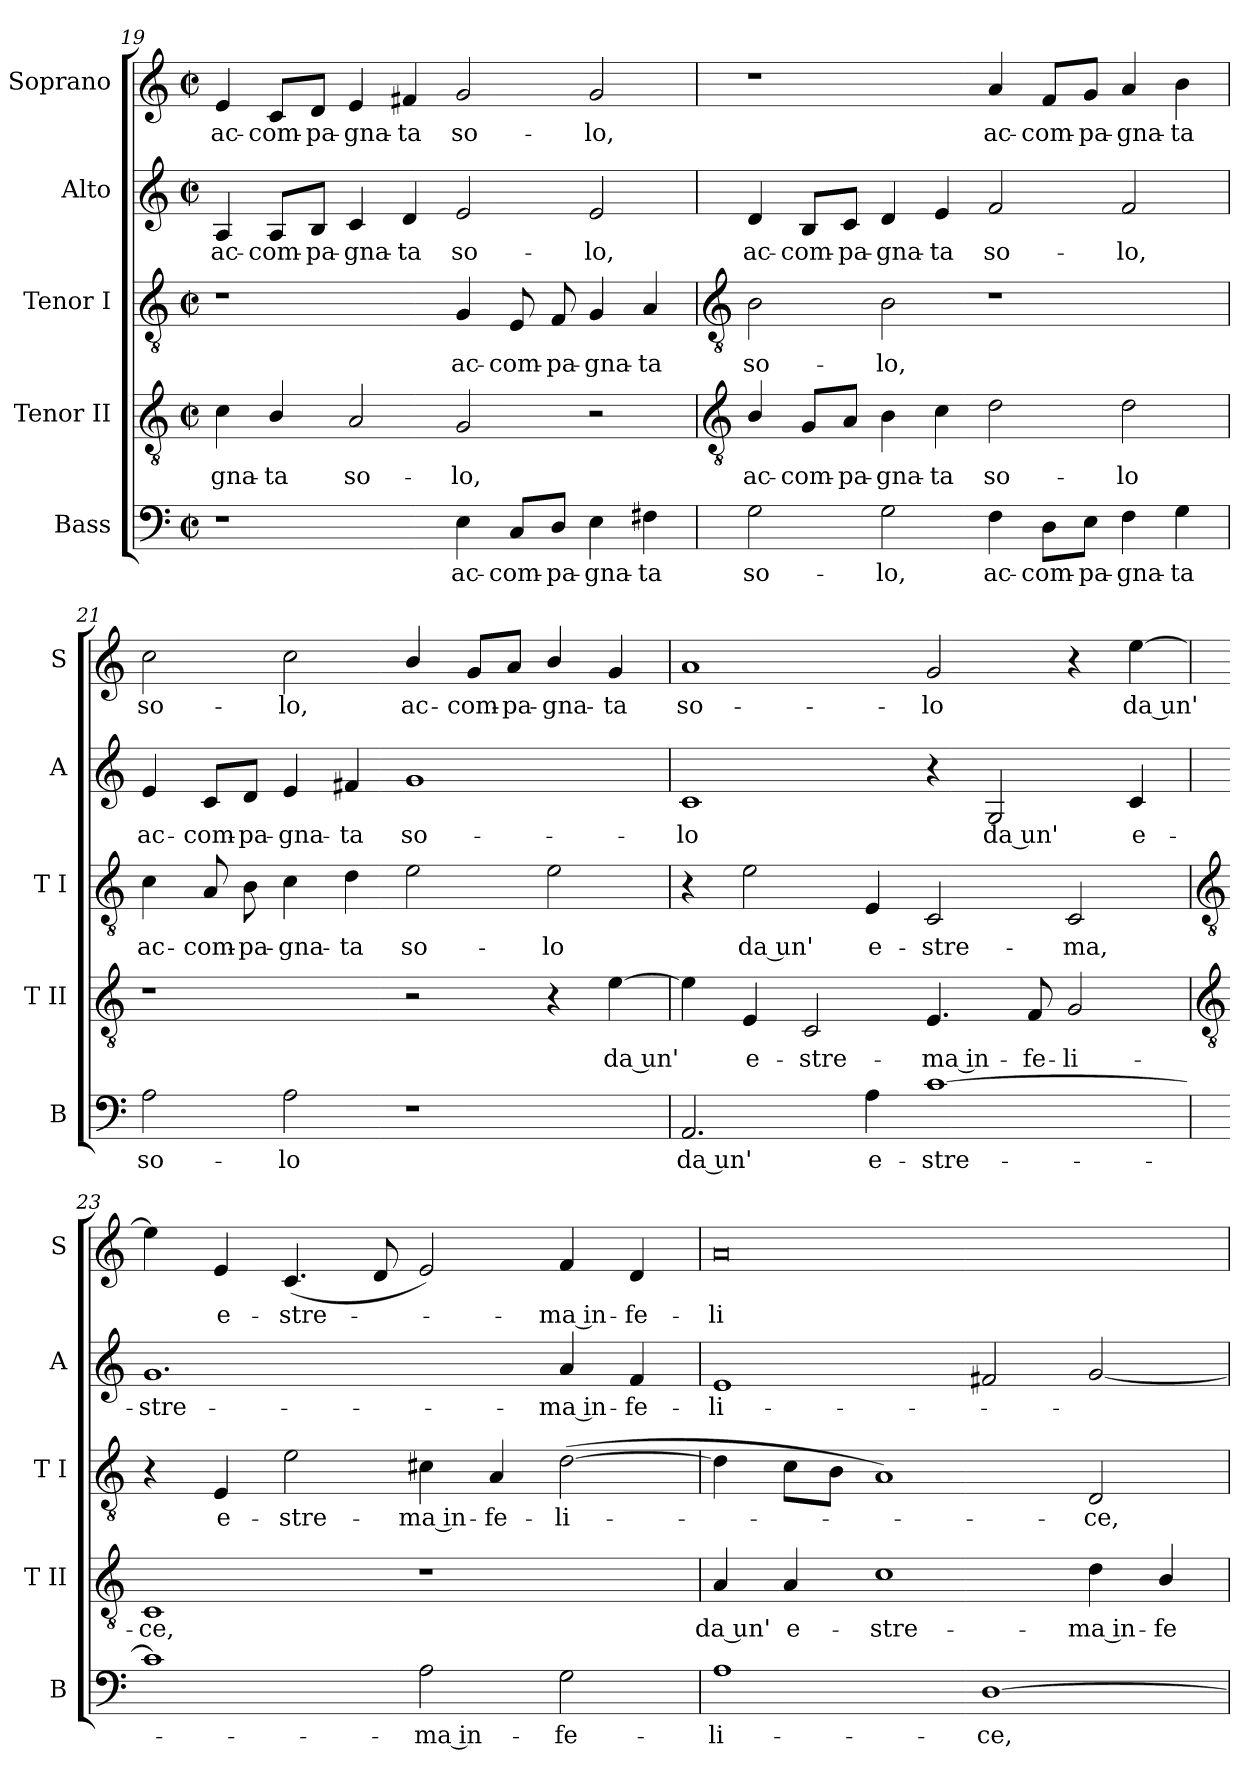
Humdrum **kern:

**kern	**text	**kern	**text	**kern	**text	**kern	**text	**kern	**text
*part5	*part5	*part4	*part4	*part3	*part3	*part2	*part2	*part1	*part1
*staff5	*staff5	*staff4	*staff4	*staff3	*staff3	*staff2	*staff2	*staff1	*staff1
*I"Bass	*	*I"Tenor II	*	*I"Tenor I	*	*I"Alto	*	*I"Soprano	*
*I'B	*	*I'T II	*	*I'T I	*	*I'A	*	*I'S	*
*clefF4	*	*clefGv2	*	*clefGv2	*	*clefG2	*	*clefG2	*
*k[]	*	*k[]	*	*k[]	*	*k[]	*	*k[]	*
*C:	*	*C:	*	*C:	*	*C:	*	*C:	*
*M4/2	*	*M4/2	*	*M4/2	*	*M4/2	*	*M4/2	*
*met(c|)	*	*met(c|)	*	*met(c|)	*	*met(c|)	*	*met(c|)	*
=19	=19	=19	=19	=19	=19	=19	=19	=19	=19
!	!	!	!LO:LY:b	!	!	!	!LO:LY:b	!	!LO:LY:b
1r	.	4c	-gna-	1r	.	4A	ac-	4e	ac-
!	!	!	!LO:LY:b	!	!	!	!LO:LY:b	!	!LO:LY:b
.	.	4B/	-ta	.	.	8A/L	-com-	8c/L	-com-
!	!	!	!	!	!	!	!LO:LY:b	!	!LO:LY:b
.	.	.	.	.	.	8B/J	-pa-	8d/J	-pa-
!	!	!	!LO:LY:b	!	!	!	!LO:LY:b	!	!LO:LY:b
.	.	2A	so-	.	.	4c	-gna-	4e	-gna-
!	!	!	!	!	!	!	!LO:LY:b	!	!LO:LY:b
.	.	.	.	.	.	4d	-ta	4f#X	-ta
!	!LO:LY:b	!	!LO:LY:b	!	!LO:LY:b	!	!LO:LY:b	!	!LO:LY:b
4E	ac-	2G	-lo,	4G	ac-	2e	so-	2g	so-
!	!LO:LY:b	!	!	!	!LO:LY:b	!	!	!	!
8C/L	-com-	.	.	8E	-com-	.	.	.	.
!	!LO:LY:b	!	!	!	!LO:LY:b	!	!	!	!
8D/J	-pa-	.	.	8F	-pa-	.	.	.	.
!	!LO:LY:b	!	!	!	!LO:LY:b	!	!LO:LY:b	!	!LO:LY:b
4E	-gna-	2r	.	4G	-gna-	2e	-lo,	2g	-lo,
!	!LO:LY:b	!	!	!	!LO:LY:b	!	!	!	!
4F#X	-ta	.	.	4A	-ta	.	.	.	.
!!LO:LB:g=z
=20	=20	=20	=20	=20	=20	=20	=20	=20	=20
*	*	*clefGv2	*	*clefGv2	*	*	*	*	*
!	!LO:LY:b	!	!LO:LY:b	!	!LO:LY:b	!	!LO:LY:b	!	!
2G	so-	4B/	ac-	2B	so-	4d	ac-	1r	.
!	!	!	!LO:LY:b	!	!	!	!LO:LY:b	!	!
.	.	8G/L	-com-	.	.	8B/L	-com-	.	.
!	!	!	!LO:LY:b	!	!	!	!LO:LY:b	!	!
.	.	8A/J	-pa-	.	.	8c/J	-pa-	.	.
!	!LO:LY:b	!	!LO:LY:b	!	!LO:LY:b	!	!LO:LY:b	!	!
2G	-lo,	4B	-gna-	2B	-lo,	4d	-gna-	.	.
!	!	!	!LO:LY:b	!	!	!	!LO:LY:b	!	!
.	.	4c	-ta	.	.	4e	-ta	.	.
!	!LO:LY:b	!	!LO:LY:b	!	!	!	!LO:LY:b	!	!LO:LY:b
4F	ac-	2d	so-	1r	.	2f	so-	4a	ac-
!	!LO:LY:b	!	!	!	!	!	!	!	!LO:LY:b
8D\L	-com-	.	.	.	.	.	.	8f/L	-com-
!	!LO:LY:b	!	!	!	!	!	!	!	!LO:LY:b
8E\J	-pa-	.	.	.	.	.	.	8g/J	-pa-
!	!LO:LY:b	!	!LO:LY:b	!	!	!	!LO:LY:b	!	!LO:LY:b
4F	-gna-	2d	-lo	.	.	2f	-lo,	4a	-gna-
!	!LO:LY:b	!	!	!	!	!	!	!	!LO:LY:b
4G	-ta	.	.	.	.	.	.	4b	-ta
=21	=21	=21	=21	=21	=21	=21	=21	=21	=21
!	!LO:LY:b	!	!	!	!LO:LY:b	!	!LO:LY:b	!	!LO:LY:b
2A	so-	1r	.	4c	ac-	4e	ac-	2cc	so-
!	!	!	!	!	!LO:LY:b	!	!LO:LY:b	!	!
.	.	.	.	8A	-com-	8c/L	-com-	.	.
!	!	!	!	!	!LO:LY:b	!	!LO:LY:b	!	!
.	.	.	.	8B	-pa-	8d/J	-pa-	.	.
!	!LO:LY:b	!	!	!	!LO:LY:b	!	!LO:LY:b	!	!LO:LY:b
2A	-lo	.	.	4c	-gna-	4e	-gna-	2cc	-lo,
!	!	!	!	!	!LO:LY:b	!	!LO:LY:b	!	!
.	.	.	.	4d	-ta	4f#X	-ta	.	.
!	!	!	!	!	!LO:LY:b	!	!LO:LY:b	!	!LO:LY:b
1r	.	2r	.	2e	so-	1g	so-	4b/	ac-
!	!	!	!	!	!	!	!	!	!LO:LY:b
.	.	.	.	.	.	.	.	8g/L	-com-
!	!	!	!	!	!	!	!	!	!LO:LY:b
.	.	.	.	.	.	.	.	8a/J	-pa-
!	!	!	!	!	!LO:LY:b	!	!	!	!LO:LY:b
.	.	4r	.	2e	-lo	.	.	4b/	-gna-
!	!	!	!LO:LY:b	!	!	!	!	!	!LO:LY:b
.	.	[4e	da un'	.	.	.	.	4g	-ta
=22	=22	=22	=22	=22	=22	=22	=22	=22	=22
!	!LO:LY:b	!	!	!	!	!	!LO:LY:b	!	!LO:LY:b
2.AA	da un'	4e]	.	4r	.	1c	-lo	1a	so-
!	!	!	!LO:LY:b	!	!LO:LY:b	!	!	!	!
.	.	4E	e-	2e	da un'	.	.	.	.
!	!	!	!LO:LY:b	!	!	!	!	!	!
.	.	2C	-stre-	.	.	.	.	.	.
!	!LO:LY:b	!	!	!	!LO:LY:b	!	!	!	!
4A	e-	.	.	4E	e-	.	.	.	.
!	!LO:LY:b	!	!LO:LY:b	!	!LO:LY:b	!	!	!	!LO:LY:b
[1c	-stre-	4.E	-ma in-	2C	-stre-	4r	.	2g	-lo
!	!	!	!	!	!	!	!LO:LY:b	!	!
.	.	.	.	.	.	2G	da un'	.	.
!	!	!	!LO:LY:b	!	!	!	!	!	!
.	.	8F	-fe-	.	.	.	.	.	.
!	!	!	!LO:LY:b	!	!LO:LY:b	!	!	!	!
.	.	2G	-li-	2C	-ma,	.	.	4r	.
!	!	!	!	!	!	!	!LO:LY:b	!	!LO:LY:b
.	.	.	.	.	.	4c	e-	[4ee	da un'
!!LO:LB:g=z
=23	=23	=23	=23	=23	=23	=23	=23	=23	=23
*	*	*clefGv2	*	*clefGv2	*	*	*	*	*
!	!	!	!LO:LY:b	!	!	!	!LO:LY:b	!	!
1c]	.	1C	-ce,	4r	.	1.g	-stre-	4ee]	.
!	!	!	!	!	!LO:LY:b	!	!	!	!LO:LY:b
.	.	.	.	4E	e-	.	.	4e	e-
!	!	!	!	!	!LO:LY:b	!	!	!	!LO:LY:b
.	.	.	.	2e	-stre-	.	.	(<4.c	-stre-
.	.	.	.	.	.	.	.	8d	.
!	!LO:LY:b	!	!	!	!LO:LY:b	!	!	!	!
2A	ma in-	1r	.	4c#X	-ma in-	.	.	2e)	.
!	!	!	!	!	!LO:LY:b	!	!	!	!
.	.	.	.	4A	-fe-	.	.	.	.
!	!LO:LY:b	!	!	!	!LO:LY:b	!	!LO:LY:b	!	!LO:LY:b
2G	-fe-	.	.	(>[2d	-li-	4a	-ma in-	4f	ma in-
!	!	!	!	!	!	!	!LO:LY:b	!	!LO:LY:b
.	.	.	.	.	.	4f	-fe-	4d	-fe-
=24	=24	=24	=24	=24	=24	=24	=24	=24	=24
!	!LO:LY:b	!	!LO:LY:b	!	!	!	!LO:LY:b	!	!LO:LY:b
1A	-li-	4A	da un'	4d]	.	1e	-li-	0a	-li-
!	!	!	!LO:LY:b	!	!	!	!	!	!
.	.	4A	e-	8cL	.	.	.	.	.
.	.	.	.	8BJ	.	.	.	.	.
!	!	!	!LO:LY:b	!	!	!	!	!	!
.	.	1c	-stre-	1A)	.	.	.	.	.
!	!LO:LY:b	!	!	!	!	!	!	!	!
[1D	-ce,	.	.	.	.	2f#X	.	.	.
!	!	!	!LO:LY:b	!	!LO:LY:b	!	!	!	!
.	.	4d	-ma in-	2D	ce,	[2g	.	.	.
!	!	!	!LO:LY:b	!	!	!	!	!	!
.	.	4B/	-fe-	.	.	.	.	.	.
=	=	=	=	=	=	=	=	=	=
*-	*-	*-	*-	*-	*-	*-	*-	*-	*-
